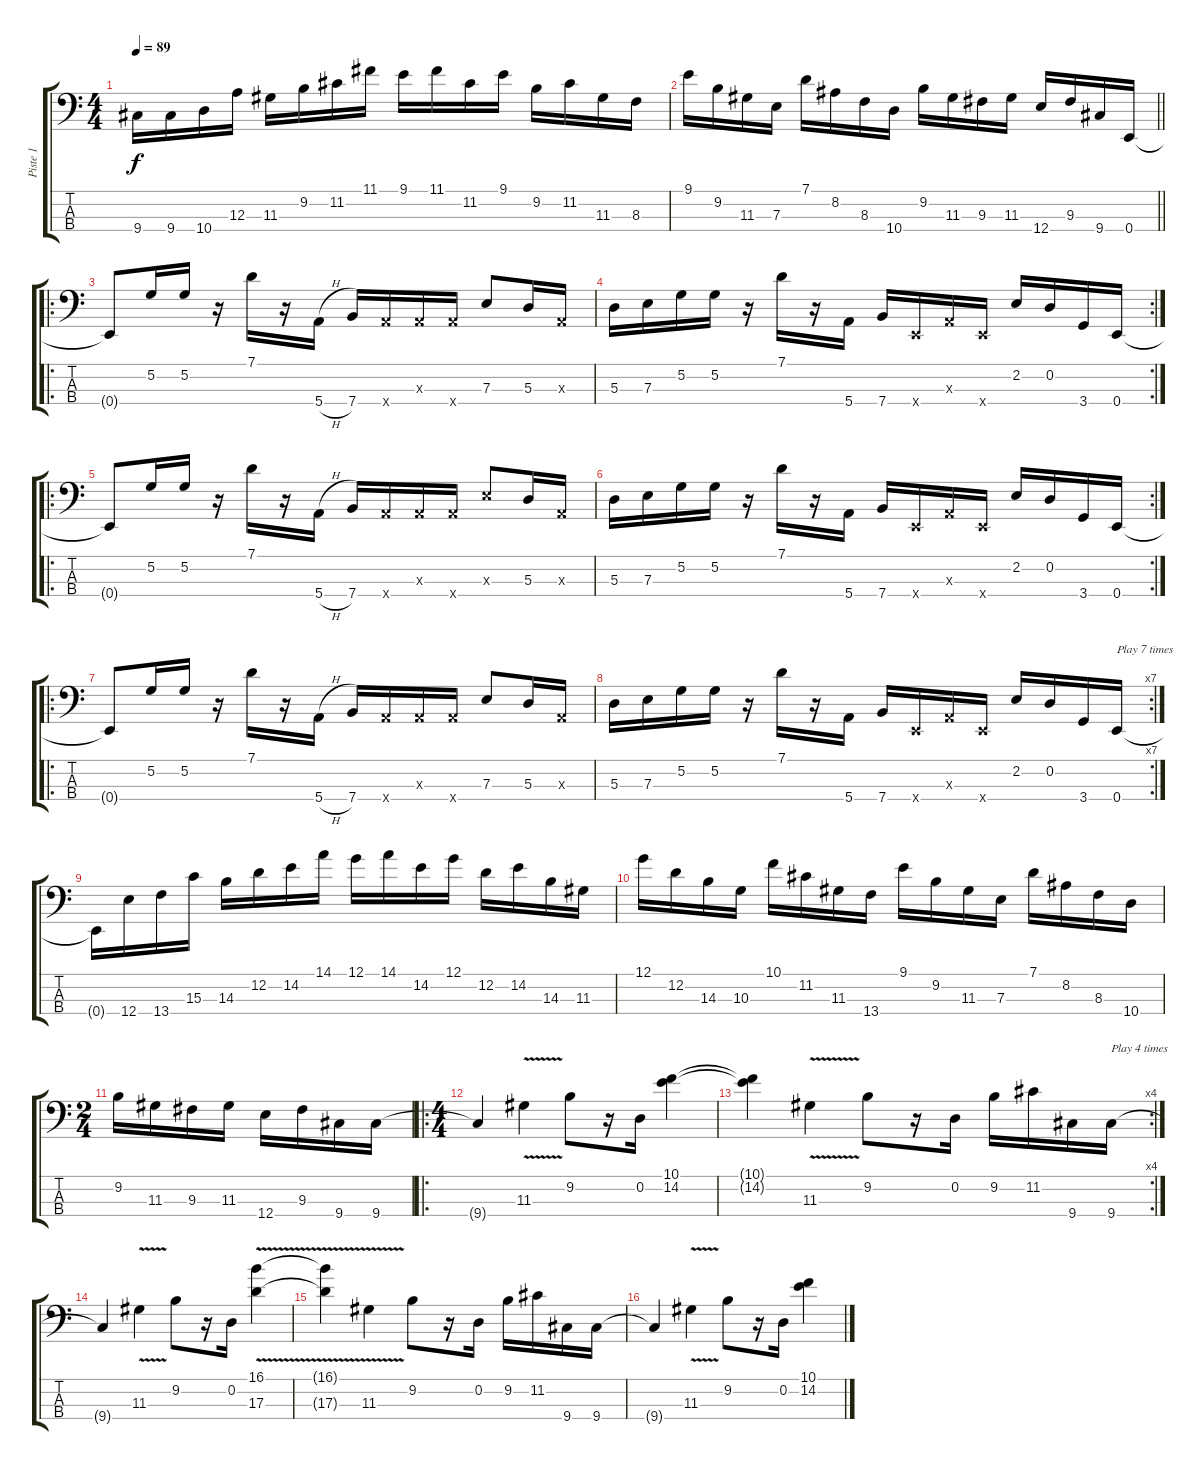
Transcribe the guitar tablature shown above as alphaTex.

\track ("Piste 1" "Piste 1") {instrument electricbassfinger}
\staff {score tabs}
\tuning (G2 D2 A1 E1) {hide}
\ts (4 4)
\tempo 89
\clef f4
\ks c
9.4{t}.16{dy f} 9.4.16 10.4.16 12.3.16 11.3.16 9.2.16 11.2.16 11.1.16 9.1.16 11.1.16 11.2.16 9.1.16 9.2.16 11.2.16 11.3.16 8.3.16 |
\barLineRight lightlight
9.1.16 9.2.16 11.3.16 7.3.16 7.1.16 8.2.16 8.3.16 10.4.16 9.2.16 11.3.16 9.3.16 11.3.16 12.4.16 9.3.16 9.4.16 0.4.16 |
\ro
0.4{t}.8 5.2.16 5.2.16 r.16 7.1.16 r.16 5.4{h}.16 7.4.16 5.4{x}.16 0.3{x}.16 5.4{x}.16 7.3.8 5.3.16 0.3{x}.16 |
\rc 2
5.3.16 7.3.16 5.2.16 5.2.16 r.16 7.1.16 r.16 5.4.16 7.4.16 0.4{x}.16 0.3{x}.16 0.4{x}.16 2.2.16 0.2.16 3.4.16 0.4.16 |
\ro
0.4{t}.8 5.2.16 5.2.16 r.16 7.1.16 r.16 5.4{h}.16 7.4.16 5.4{x}.16 0.3{x}.16 5.4{x}.16 7.3{x}.8 5.3.16 0.3{x}.16 |
\rc 2
5.3.16 7.3.16 5.2.16 5.2.16 r.16 7.1.16 r.16 5.4.16 7.4.16 0.4{x}.16 0.3{x}.16 0.4{x}.16 2.2.16 0.2.16 3.4.16 0.4.16 |
\ro
0.4{t}.8 5.2.16 5.2.16 r.16 7.1.16 r.16 5.4{h}.16 7.4.16 5.4{x}.16 0.3{x}.16 5.4{x}.16 7.3.8 5.3.16 0.3{x}.16 |
\rc 7
5.3.16 7.3.16 5.2.16 5.2.16 r.16 7.1.16 r.16 5.4.16 7.4.16 0.4{x}.16 0.3{x}.16 0.4{x}.16 2.2.16 0.2.16 3.4.16 0.4.16{txt "Play 7 times"} |
0.4{t}.16 12.4.16 13.4.16 15.3.16 14.3.16 12.2.16 14.2.16 14.1.16 12.1.16 14.1.16 14.2.16 12.1.16 12.2.16 14.2.16 14.3.16 11.3.16 |
12.1.16 12.2.16 14.3.16 10.3.16 10.1.16 11.2.16 11.3.16 13.4.16 9.1.16 9.2.16 11.3.16 7.3.16 7.1.16 8.2.16 8.3.16 10.4.16 |
\ts (2 4)
9.2.16 11.3.16 9.3.16 11.3.16 12.4.16 9.3.16 9.4.16 9.4.16 |
\ro
\ts (4 4)
9.4{t}.4 11.3{v}.4 9.2.8 r.16 0.2.16 (10.1 14.2).4 |
\rc 4
(10.1{t} 14.2{t}).4 11.3{v}.4 9.2.8 r.16 0.2.16 9.2.16 11.2.16 9.4.16 9.4.16{txt "Play 4 times"} |
9.4{t}.4 11.3{v}.4 9.2.8 r.16 0.2.16 (16.1{v} 17.3).4 |
(16.1{t} 17.3{t}).4 11.3{v}.4 9.2.8 r.16 0.2.16 9.2.16 11.2.16 9.4.16 9.4.16 |
9.4{t}.4 11.3{v}.4 9.2.8 r.16 0.2.16 (10.1 14.2).4
